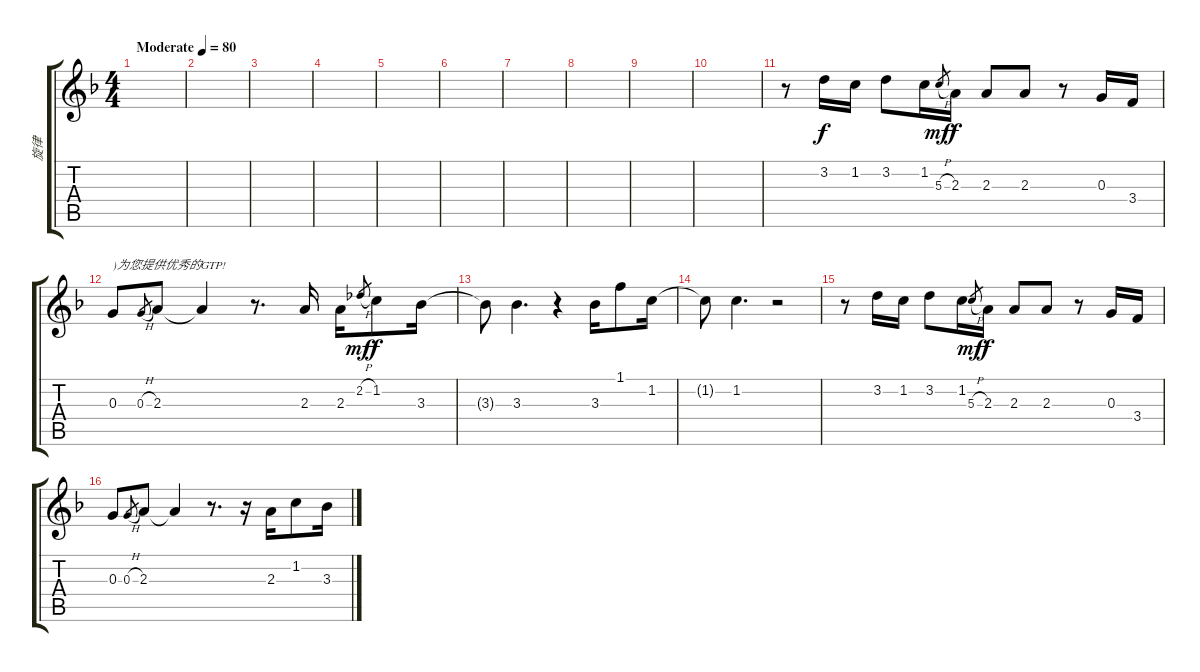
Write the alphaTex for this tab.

\track ("旋律" "旋律") {instrument banjo}
\staff {score tabs}
\tuning (E4 B3 G3 D3 A2 E2) {hide}
\displaytranspose 12
\ts (4 4)
\tempo (80 "Moderate")
\clef g2
\ks f
|
|
|
|
|
|
|
|
|
|
r.8 3.2.16 1.2.16 3.2.8 1.2.16 5.3{h}.8{gr dy mf} 2.3.16{dy f} 2.3.8 2.3.8 r.8 0.3.16 3.4.16 |
0.3.8{txt ")为您提供优秀的GTP!"} 0.3{h}.8{gr} 2.3.8 2.3{t}.4 r.8{d} 2.3.16 2.3.16 2.2{h}.8{gr dy mf} 1.2.8{dy f} 3.3.16 |
3.3{t}.8 3.3.4{d} r.4 3.3.16 1.1.8 1.2.16 |
1.2{t}.8 1.2.4{d} r.2 |
r.8 3.2.16 1.2.16 3.2.8 1.2.16 5.3{h}.8{gr dy mf} 2.3.16{dy f} 2.3.8 2.3.8 r.8 0.3.16 3.4.16 |
0.3.8 0.3{h}.8{gr} 2.3.8 2.3{t}.4 r.8{d} r.16 2.3.16 1.2.8 3.3.16
